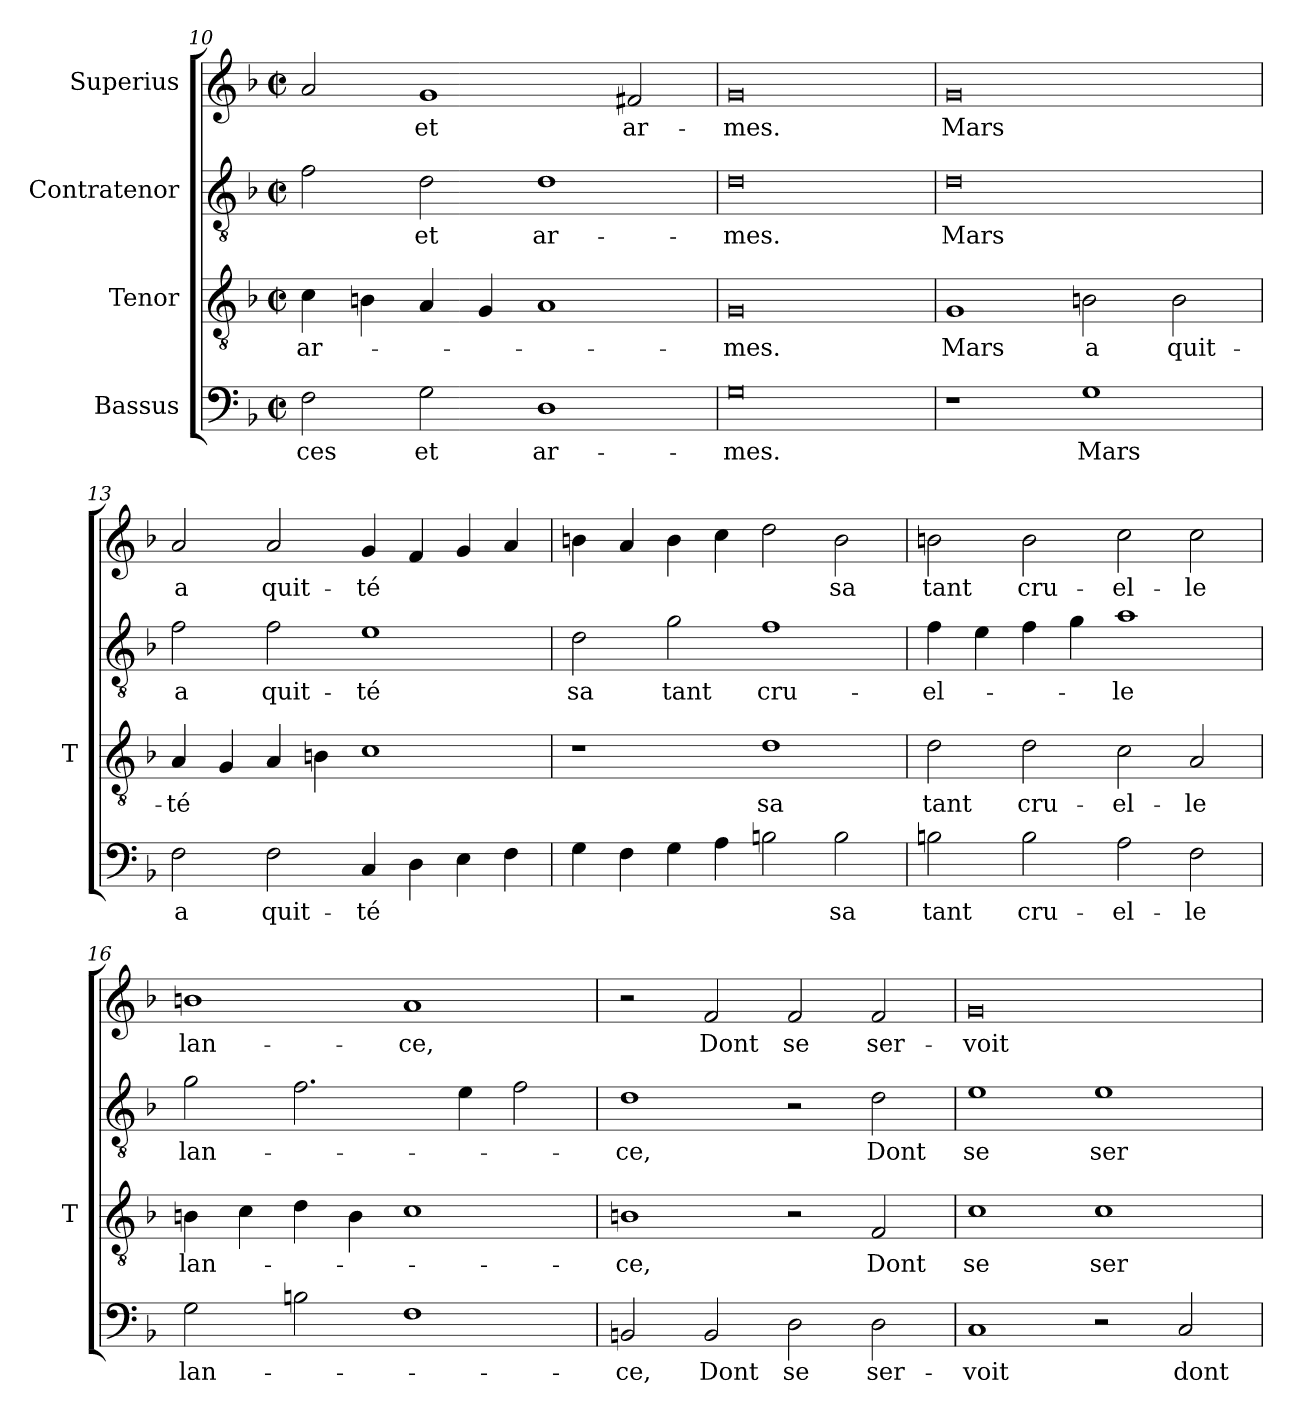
**kern	**text	**kern	**text	**kern	**text	**kern	**text
*part4	*part4	*part3	*part3	*part2	*part2	*part1	*part1
*staff4	*staff4	*staff3	*staff3	*staff2	*staff2	*staff1	*staff1
*I"Bassus	*	*I"Tenor	*	*I"Contratenor	*	*I"Superius	*
*	*	*I'T	*	*	*	*	*
!!LO:LB:g=z
*clefF4	*	*clefGv2	*	*clefGv2	*	*clefG2	*
*k[b-]	*	*k[b-]	*	*k[b-]	*	*k[b-]	*
*F:	*	*F:	*	*F:	*	*F:	*
*M2/2	*	*M2/2	*	*M2/2	*	*M2/2	*
*met(c|)	*	*met(c|)	*	*met(c|)	*	*met(c|)	*
=10	=10	=10	=10	=10	=10	=10	=10
2F	-ces	4c	ar-	2f	.	2a	.
.	.	4B	.	.	.	.	.
2G	-et	4A	.	2d	-et	1g	-et
.	.	4G	.	.	.	.	.
1D	ar-	1A	.	1d	ar-	.	.
.	.	.	.	.	.	2f#X	ar-
=11	=11	=11	=11	=11	=11	=11	=11
0G	-mes.	0G	-mes.	0d	-mes.	0g	-mes.
=12	=12	=12	=12	=12	=12	=12	=12
1r	.	1G	-Mars	0d	-Mars	0g	-Mars
1G	-Mars	2B	-a	.	.	.	.
.	.	2B	quit-	.	.	.	.
=13	=13	=13	=13	=13	=13	=13	=13
2F	-a	4A	-té	2f	-a	2a	-a
.	.	4G	.	.	.	.	.
2F	quit-	4A	.	2f	quit-	2a	quit-
.	.	4B	.	.	.	.	.
4C	-té	1c	.	1e	-té	4g	-té
4D	.	.	.	.	.	4f	.
4E	.	.	.	.	.	4g	.
4F	.	.	.	.	.	4a	.
=14	=14	=14	=14	=14	=14	=14	=14
4G	.	1r	.	2d	-sa	4b	.
4F	.	.	.	.	.	4a	.
4G	.	.	.	2g	-tant	4b	.
4A	.	.	.	.	.	4cc	.
2B	.	1d	-sa	1f	cru-	2dd	.
2B	-sa	.	.	.	.	2b	-sa
!!LO:PB:g=z
=15	=15	=15	=15	=15	=15	=15	=15
2B	-tant	2d	-tant	4f	el-	2b	-tant
.	.	.	.	4e	.	.	.
2B	cru-	2d	cru-	4f	.	2b	cru-
.	.	.	.	4g	.	.	.
2A	el-	2c	el-	1a	-le	2cc	el-
2F	-le	2A	-le	.	.	2cc	-le
=16	=16	=16	=16	=16	=16	=16	=16
2G	lan-	4B	lan-	2g	lan-	1b	lan-
.	.	4c	.	.	.	.	.
2B	.	4d	.	2.f	.	.	.
.	.	4B	.	.	.	.	.
1F	.	1c	.	.	.	1a	-ce,
.	.	.	.	4e	.	.	.
.	.	.	.	2f	.	.	.
=17	=17	=17	=17	=17	=17	=17	=17
2BB	-ce,	1B	-ce,	1d	-ce,	2r	.
2BB	-Dont	.	.	.	.	2f	-Dont
2D	-se	2r	.	2r	.	2f	-se
2D	ser-	2F	-Dont	2d	-Dont	2f	ser-
=18	=18	=18	=18	=18	=18	=18	=18
1C	-voit	1c	-se	1e	-se	0g	-voit
2r	.	1c	ser-	1e	ser-	.	.
2C	-dont	.	.	.	.	.	.
=	=	=	=	=	=	=	=
*-	*-	*-	*-	*-	*-	*-	*-
